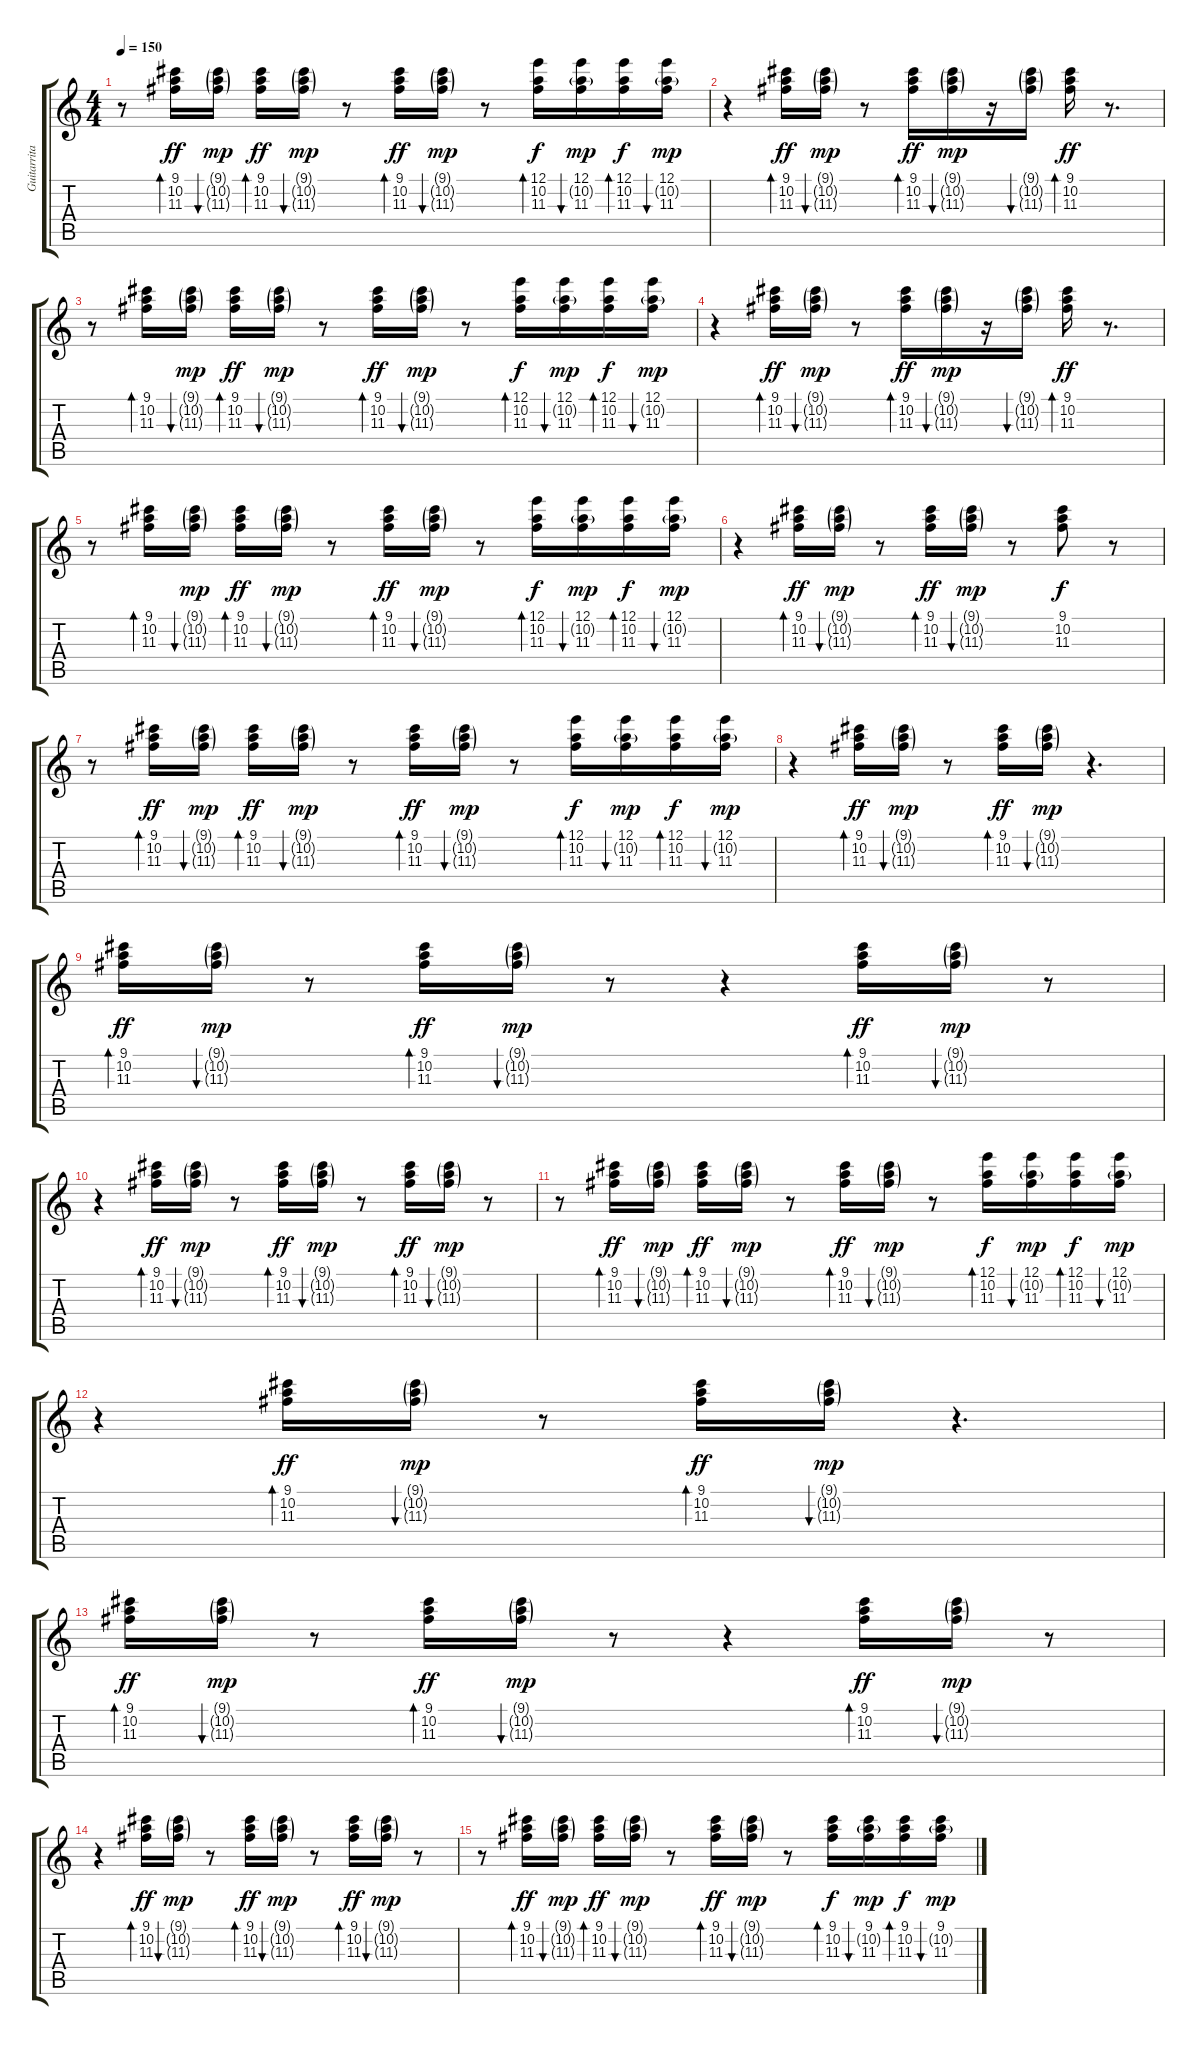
\track ("Guitarrita" "Guitarrita") {instrument acousticguitarsteel}
\staff {score tabs}
\tuning (E4 B3 G3 D3 A2 E2) {hide}
\ts (4 4)
\tempo 150
\clef g2
\ks c
r.8{dy mp} (9.1 10.2 11.3).16{bd 60 dy ff} (9.1{g} 10.2{g} 11.3{g}).16{bu 60 dy mp} (9.1 10.2 11.3).16{bd 60 dy ff} (9.1{g} 10.2{g} 11.3{g}).16{bu 60 dy mp} r.8 (9.1 10.2 11.3).16{bd 60 dy ff} (9.1{g} 10.2{g} 11.3{g}).16{bu 60 dy mp} r.8 (12.1 10.2 11.3).16{bd 60 dy f} (12.1 10.2{g} 11.3).16{bu 60 dy mp} (12.1 10.2 11.3).16{bd 60 dy f} (12.1 10.2{g} 11.3).16{bu 60 dy mp} |
r.4 (9.1 10.2 11.3).16{bd 60 dy ff} (9.1{g} 10.2{g} 11.3{g}).16{bu 60 dy mp} r.8 (9.1 10.2 11.3).16{bd 60 dy ff} (9.1{g} 10.2{g} 11.3{g}).16{bu 60 dy mp} r.16 (9.1{g} 10.2{g} 11.3{g}).16{bu 60} (9.1 10.2 11.3).16{bd 60 dy ff} r.8{d} |
r.8 (9.1 10.2 11.3).16{bd 60} (9.1{g} 10.2{g} 11.3{g}).16{bu 60 dy mp} (9.1 10.2 11.3).16{bd 60 dy ff} (9.1{g} 10.2{g} 11.3{g}).16{bu 60 dy mp} r.8 (9.1 10.2 11.3).16{bd 60 dy ff} (9.1{g} 10.2{g} 11.3{g}).16{bu 60 dy mp} r.8 (12.1 10.2 11.3).16{bd 60 dy f} (12.1 10.2{g} 11.3).16{bu 60 dy mp} (12.1 10.2 11.3).16{bd 60 dy f} (12.1 10.2{g} 11.3).16{bu 60 dy mp} |
r.4 (9.1 10.2 11.3).16{bd 60 dy ff} (9.1{g} 10.2{g} 11.3{g}).16{bu 60 dy mp} r.8 (9.1 10.2 11.3).16{bd 60 dy ff} (9.1{g} 10.2{g} 11.3{g}).16{bu 60 dy mp} r.16 (9.1{g} 10.2{g} 11.3{g}).16{bu 60} (9.1 10.2 11.3).16{bd 60 dy ff} r.8{d} |
r.8 (9.1 10.2 11.3).16{bd 60} (9.1{g} 10.2{g} 11.3{g}).16{bu 60 dy mp} (9.1 10.2 11.3).16{bd 60 dy ff} (9.1{g} 10.2{g} 11.3{g}).16{bu 60 dy mp} r.8 (9.1 10.2 11.3).16{bd 60 dy ff} (9.1{g} 10.2{g} 11.3{g}).16{bu 60 dy mp} r.8 (12.1 10.2 11.3).16{bd 60 dy f} (12.1 10.2{g} 11.3).16{bu 60 dy mp} (12.1 10.2 11.3).16{bd 60 dy f} (12.1 10.2{g} 11.3).16{bu 60 dy mp} |
r.4 (9.1 10.2 11.3).16{bd 60 dy ff} (9.1{g} 10.2{g} 11.3{g}).16{bu 60 dy mp} r.8 (9.1 10.2 11.3).16{bd 60 dy ff} (9.1{g} 10.2{g} 11.3{g}).16{bu 60 dy mp} r.8 (9.1 10.2 11.3).8{dy f} r.8 |
r.8 (9.1 10.2 11.3).16{bd 60 dy ff} (9.1{g} 10.2{g} 11.3{g}).16{bu 60 dy mp} (9.1 10.2 11.3).16{bd 60 dy ff} (9.1{g} 10.2{g} 11.3{g}).16{bu 60 dy mp} r.8 (9.1 10.2 11.3).16{bd 60 dy ff} (9.1{g} 10.2{g} 11.3{g}).16{bu 60 dy mp} r.8 (12.1 10.2 11.3).16{bd 60 dy f} (12.1 10.2{g} 11.3).16{bu 60 dy mp} (12.1 10.2 11.3).16{bd 60 dy f} (12.1 10.2{g} 11.3).16{bu 60 dy mp} |
r.4 (9.1 10.2 11.3).16{bd 60 dy ff} (9.1{g} 10.2{g} 11.3{g}).16{bu 60 dy mp} r.8 (9.1 10.2 11.3).16{bd 60 dy ff} (9.1{g} 10.2{g} 11.3{g}).16{bu 60 dy mp} r.4{d} |
(9.1 10.2 11.3).16{bd 60 dy ff} (9.1{g} 10.2{g} 11.3{g}).16{bu 60 dy mp} r.8 (9.1 10.2 11.3).16{bd 60 dy ff} (9.1{g} 10.2{g} 11.3{g}).16{bu 60 dy mp} r.8 r.4 (9.1 10.2 11.3).16{bd 60 dy ff} (9.1{g} 10.2{g} 11.3{g}).16{bu 60 dy mp} r.8 |
r.4 (9.1 10.2 11.3).16{bd 60 dy ff} (9.1{g} 10.2{g} 11.3{g}).16{bu 60 dy mp} r.8 (9.1 10.2 11.3).16{bd 60 dy ff} (9.1{g} 10.2{g} 11.3{g}).16{bu 60 dy mp} r.8 (9.1 10.2 11.3).16{bd 60 dy ff} (9.1{g} 10.2{g} 11.3{g}).16{bu 60 dy mp} r.8 |
r.8 (9.1 10.2 11.3).16{bd 60 dy ff} (9.1{g} 10.2{g} 11.3{g}).16{bu 60 dy mp} (9.1 10.2 11.3).16{bd 60 dy ff} (9.1{g} 10.2{g} 11.3{g}).16{bu 60 dy mp} r.8 (9.1 10.2 11.3).16{bd 60 dy ff} (9.1{g} 10.2{g} 11.3{g}).16{bu 60 dy mp} r.8 (12.1 10.2 11.3).16{bd 60 dy f} (12.1 10.2{g} 11.3).16{bu 60 dy mp} (12.1 10.2 11.3).16{bd 60 dy f} (12.1 10.2{g} 11.3).16{bu 60 dy mp} |
r.4 (9.1 10.2 11.3).16{bd 60 dy ff} (9.1{g} 10.2{g} 11.3{g}).16{bu 60 dy mp} r.8 (9.1 10.2 11.3).16{bd 60 dy ff} (9.1{g} 10.2{g} 11.3{g}).16{bu 60 dy mp} r.4{d} |
(9.1 10.2 11.3).16{bd 60 dy ff} (9.1{g} 10.2{g} 11.3{g}).16{bu 60 dy mp} r.8 (9.1 10.2 11.3).16{bd 60 dy ff} (9.1{g} 10.2{g} 11.3{g}).16{bu 60 dy mp} r.8 r.4 (9.1 10.2 11.3).16{bd 60 dy ff} (9.1{g} 10.2{g} 11.3{g}).16{bu 60 dy mp} r.8 |
r.4 (9.1 10.2 11.3).16{bd 60 dy ff} (9.1{g} 10.2{g} 11.3{g}).16{bu 60 dy mp} r.8 (9.1 10.2 11.3).16{bd 60 dy ff} (9.1{g} 10.2{g} 11.3{g}).16{bu 60 dy mp} r.8 (9.1 10.2 11.3).16{bd 60 dy ff} (9.1{g} 10.2{g} 11.3{g}).16{bu 60 dy mp} r.8 |
r.8 (9.1 10.2 11.3).16{bd 60 dy ff} (9.1{g} 10.2{g} 11.3{g}).16{bu 60 dy mp} (9.1 10.2 11.3).16{bd 60 dy ff} (9.1{g} 10.2{g} 11.3{g}).16{bu 60 dy mp} r.8 (9.1 10.2 11.3).16{bd 60 dy ff} (9.1{g} 10.2{g} 11.3{g}).16{bu 60 dy mp} r.8 (9.1 10.2 11.3).16{bd 60 dy f} (9.1 10.2{g} 11.3).16{bu 60 dy mp} (9.1 10.2 11.3).16{bd 60 dy f} (9.1 10.2{g} 11.3).16{bu 60 dy mp}
